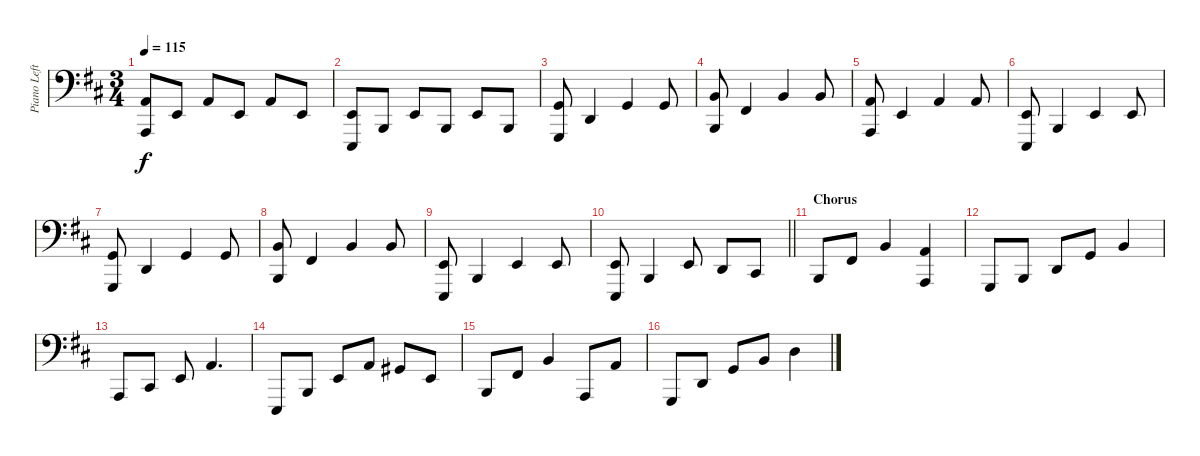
\track ("Piano Left Bass" "Piano Left") {instrument acousticgrandpiano}
\staff {score}
\tuning (C3 G2 D2 A1 E1 F0) {hide}
\ts (3 4)
\tempo 115
\clef f4
\ks bminor
(2.2 5.5).8{dy f} 2.3.8 2.2.8 2.3.8 2.2.8 2.3.8 |
(2.3 0.5).8 2.4.8 2.3.8 2.4.8 2.3.8 2.4.8 |
(5.3 3.5).8 5.4.4 5.3.4 5.3.8 |
(9.3 7.5).8 9.4.4 9.3.4 9.3.8 |
(2.2 0.4).8 2.3.4 2.2.4 2.2.8 |
(2.3 0.5).8 2.4.4 2.3.4 2.3.8 |
(5.3 3.5).8 5.4.4 5.3.4 5.3.8 |
(9.3 7.5).8 9.4.4 9.3.4 9.3.8 |
(2.3 0.5).8 2.4.4 2.3.4 2.3.8 |
\barLineRight lightlight
(2.3 0.5).8 2.4.4 2.3.8 0.3.8 4.4.8 |
\section ("" "Chorus")
7.5.8 9.4.8 9.3.4 (7.3 5.5).4 |
3.5.8 2.4.8 0.3.8 0.2.8 4.2.4 |
5.5.8 9.5.8 12.5.8 12.4.4{d} |
11.6.8 7.5.8 12.5.8 17.5.8 16.5.8 12.5.8 |
7.5.8 9.4.8 9.3.4 5.5.8 7.3.8 |
3.5.8 10.5.8 10.4.8 9.3.8 12.3.4
